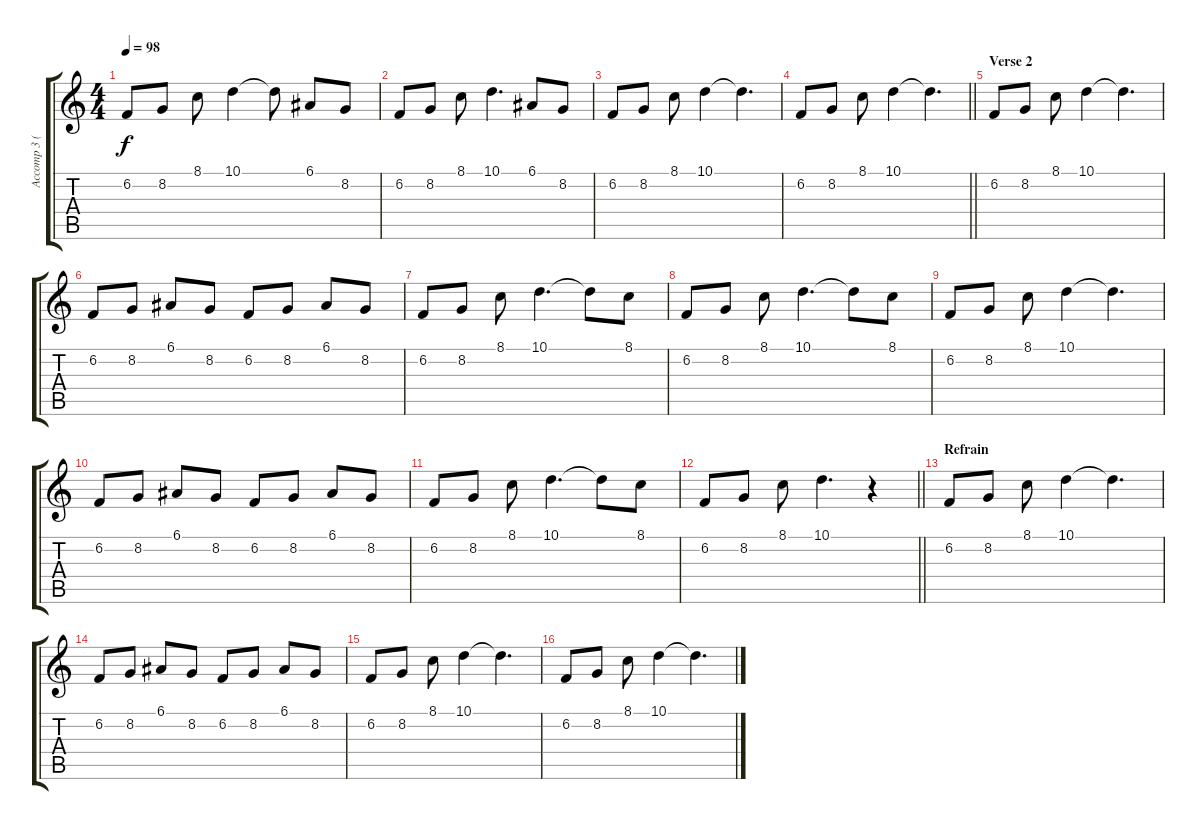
\track ("Accomp 3 (Whistle)" "Accomp 3 (") {instrument whistle}
\staff {score tabs}
\tuning (E4 B3 G3 D3 A2 E2) {hide}
\ts (4 4)
\tempo 98
\clef g2
\ks c
6.2.8{dy f} 8.2.8 8.1.8 10.1.4 10.1{t}.8 6.1.8 8.2.8 |
6.2.8 8.2.8 8.1.8 10.1.4{d} 6.1.8 8.2.8 |
6.2.8 8.2.8 8.1.8 10.1.4 10.1{t}.4{d} |
\barLineRight lightlight
6.2.8 8.2.8 8.1.8 10.1.4 10.1{t}.4{d} |
\section ("" "Verse 2")
6.2.8 8.2.8 8.1.8 10.1.4 10.1{t}.4{d} |
6.2.8 8.2.8 6.1.8 8.2.8 6.2.8 8.2.8 6.1.8 8.2.8 |
6.2.8 8.2.8 8.1.8 10.1.4{d} 10.1{t}.8 8.1.8 |
6.2.8 8.2.8 8.1.8 10.1.4{d} 10.1{t}.8 8.1.8 |
6.2.8 8.2.8 8.1.8 10.1.4 10.1{t}.4{d} |
6.2.8 8.2.8 6.1.8 8.2.8 6.2.8 8.2.8 6.1.8 8.2.8 |
6.2.8 8.2.8 8.1.8 10.1.4{d} 10.1{t}.8 8.1.8 |
\barLineRight lightlight
6.2.8 8.2.8 8.1.8 10.1.4{d} r.4 |
\section ("" "Refrain")
6.2.8 8.2.8 8.1.8 10.1.4 10.1{t}.4{d} |
6.2.8 8.2.8 6.1.8 8.2.8 6.2.8 8.2.8 6.1.8 8.2.8 |
6.2.8 8.2.8 8.1.8 10.1.4 10.1{t}.4{d} |
6.2.8 8.2.8 8.1.8 10.1.4 10.1{t}.4{d}
